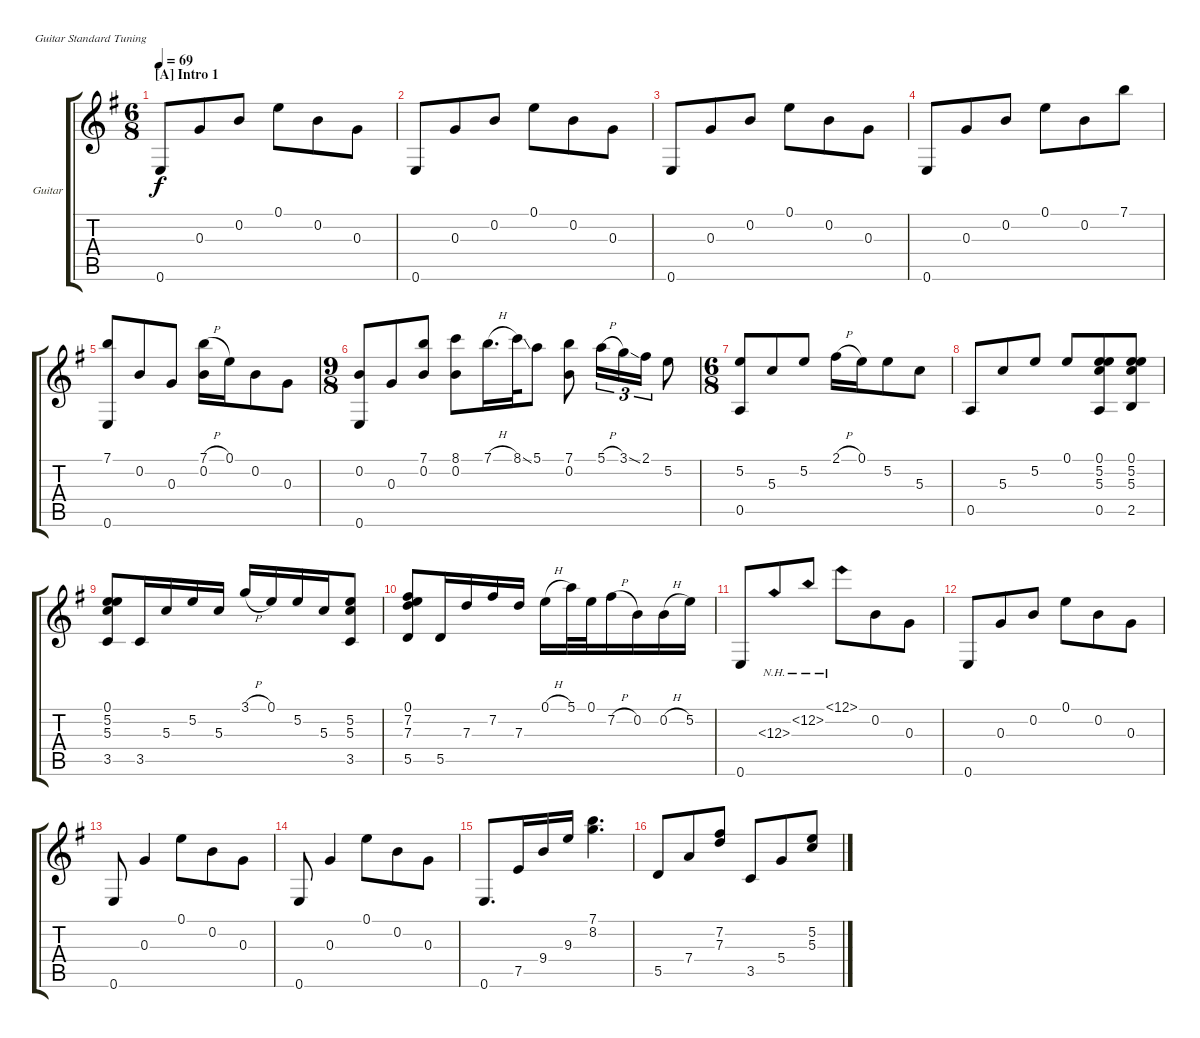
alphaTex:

\bracketExtendMode groupsimilarinstruments
\firstSystemTrackNameOrientation horizontal
\otherSystemsTrackNameOrientation horizontal
\track ("E And A Guitar 1" "Guitar") {instrument acousticguitarnylon}
\staff {score tabs}
\tuning (E4 B3 G3 D3 A2 E2)
\ts (6 8)
\beaming (8 3 3)
\section ("A" "Intro 1")
\tempo 69
\clef g2
\ks g
0.6.8{dy f instrument acousticguitarnylon} 0.3.8 0.2.8 0.1.8 0.2.8 0.3.8 |
0.6.8 0.3.8 0.2.8 0.1.8 0.2.8 0.3.8 |
0.6.8 0.3.8 0.2.8 0.1.8 0.2.8 0.3.8 |
0.6.8 0.3.8 0.2.8 0.1.8 0.2.8 7.1.8 |
(7.1 0.6).8 0.2.8 0.3.8 (7.1{h} 0.2).16 0.1.16 0.2.8 0.3.8 |
\ts (9 8)
(0.6 0.2).8 0.3.8 (7.1 0.2).8 (8.1 0.2).8 7.1{h}.16{d} 8.1{ss}.32 5.1.8 (7.1 0.2).8 5.1{h}.16{tu (3 2)} 3.1{ss}.16{tu (3 2)} 2.1.16{tu (3 2)} 5.2.8 |
\ts (6 8)
(5.2 0.5).8 5.3.8 5.2.8 2.1{h}.16 0.1.16 5.2.8 5.3.8 |
0.5.8 5.3.8 5.2.8 0.1.8 (0.1 5.2 5.3 0.5).8 (0.1 5.2 5.3 2.5).8 |
(0.1 5.2 5.3 3.5).8 3.5.16 5.3.16 5.2.16 5.3.16 3.1{h}.16 0.1.16 5.2.16 5.3.16 (5.2 5.3 3.5).8 |
(0.1 7.2 7.3 5.5).8 5.5.16 7.3.16 7.2.16 7.3.16 0.1{h}.16 5.1.32 0.1.32 7.2{h}.16 0.2.16 0.2{h}.16 5.2.16 |
0.6.8 12.3{nh}.8 12.2{nh}.8 12.1{nh}.8 0.2.8 0.3.8 |
0.6.8 0.3.8 0.2.8 0.1.8 0.2.8 0.3.8 |
0.6.8 0.3.4 0.1.8 0.2.8 0.3.8 |
0.6.8 0.3.4 0.1.8 0.2.8 0.3.8 |
0.6.8{d} 7.5.16 9.4.16 9.3.16 (7.1 8.2).4{d} |
5.5.8 7.4.8 (7.2 7.3).8 3.5.8 5.4.8 (5.2 5.3).8
